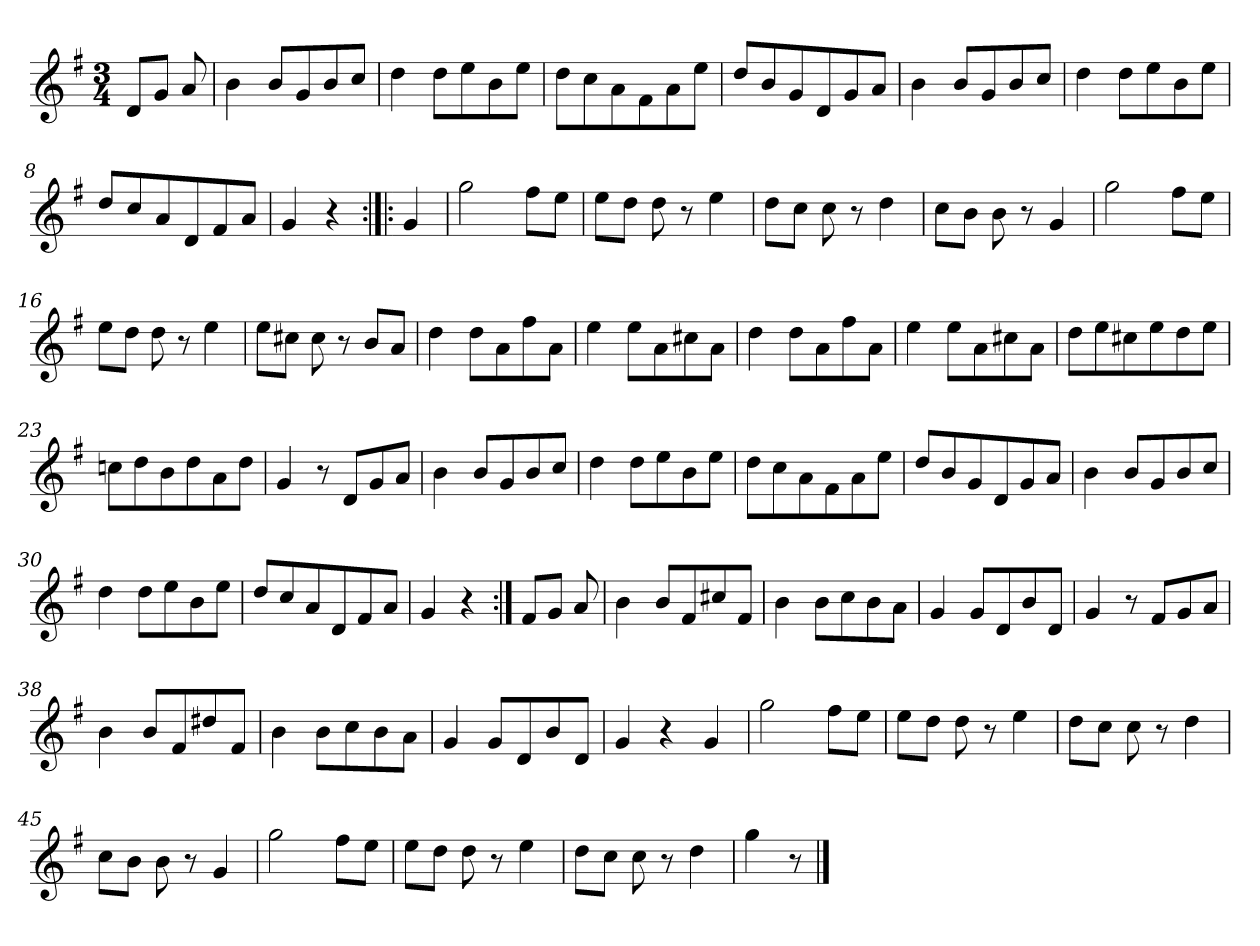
**kern
*part1
*staff1
*clefG2
*k[f#]
*G:
*M3/4
=1
8d/L
8g/J
8a/
=2
4b\
8b/L
8g/
8b/
8cc/J
=3
4dd\
8dd\L
8ee\
8b\
8ee\J
=4
8dd\L
8cc\
8a\
8f#\
8a\
8ee\J
=5
8dd/L
8b/
8g/
8d/
8g/
8a/J
=6
4b\
8b/L
8g/
8b/
8cc/J
=7
4dd\
8dd\L
8ee\
8b\
8ee\J
=8
8dd/L
8cc/
8a/
8d/
8f#/
8a/J
=9
4g/
4r
!!LO:LB:g=z
=10:|!|:
4g/
=11
2gg\
8ff#\L
8ee\J
=12
8ee\L
8dd\J
8dd\
8r
4ee\
=13
8dd\L
8cc\J
8cc\
8r
4dd\
=14
8cc\L
8b\J
8b\
8r
4g/
=15
2gg\
8ff#\L
8ee\J
=16
8ee\L
8dd\J
8dd\
8r
4ee\
=17
8ee\L
8cc#X\J
8cc#\
8r
8b/L
8a/J
=18
4dd\
8dd\L
8a\
8ff#\
8a\J
!!LO:LB:g=z
=19
4ee\
8ee\L
8a\
8cc#X\
8a\J
=20
4dd\
8dd\L
8a\
8ff#\
8a\J
=21
4ee\
8ee\L
8a\
8cc#X\
8a\J
=22
8dd\L
8ee\
8cc#X\
8ee\
8dd\
8ee\J
=23
8ccn\L
8dd\
8b\
8dd\
8a\
8dd\J
=24
4g/
8r
8d/L
8g/
8a/J
=25
4b\
8b/L
8g/
8b/
8cc/J
=26
4dd\
8dd\L
8ee\
8b\
8ee\J
!!LO:LB:g=z
=27
8dd\L
8cc\
8a\
8f#\
8a\
8ee\J
=28
8dd/L
8b/
8g/
8d/
8g/
8a/J
=29
4b\
8b/L
8g/
8b/
8cc/J
=30
4dd\
8dd\L
8ee\
8b\
8ee\J
=31
8dd/L
8cc/
8a/
8d/
8f#/
8a/J
=32
4g/
4r
=33:|!
8f#/L
8g/J
8a/
=34
4b\
8b/L
8f#/
8cc#X/
8f#/J
=35
4b\
8b\L
8cc\
8b\
8a\J
!!LO:LB:g=z
=36
4g/
8g/L
8d/
8b/
8d/J
=37
4g/
8r
8f#/L
8g/
8a/J
=38
4b\
8b/L
8f#/
8dd#X/
8f#/J
=39
4b\
8b\L
8cc\
8b\
8a\J
=40
4g/
8g/L
8d/
8b/
8d/J
=41
4g/
4r
4g/
=42
2gg\
8ff#\L
8ee\J
=43
8ee\L
8dd\J
8dd\
8r
4ee\
=44
8dd\L
8cc\J
8cc\
8r
4dd\
!!LO:LB:g=z
=45
8cc\L
8b\J
8b\
8r
4g/
=46
2gg\
8ff#\L
8ee\J
=47
8ee\L
8dd\J
8dd\
8r
4ee\
=48
8dd\L
8cc\J
8cc\
8r
4dd\
=49
4gg\
8r
==
*-
